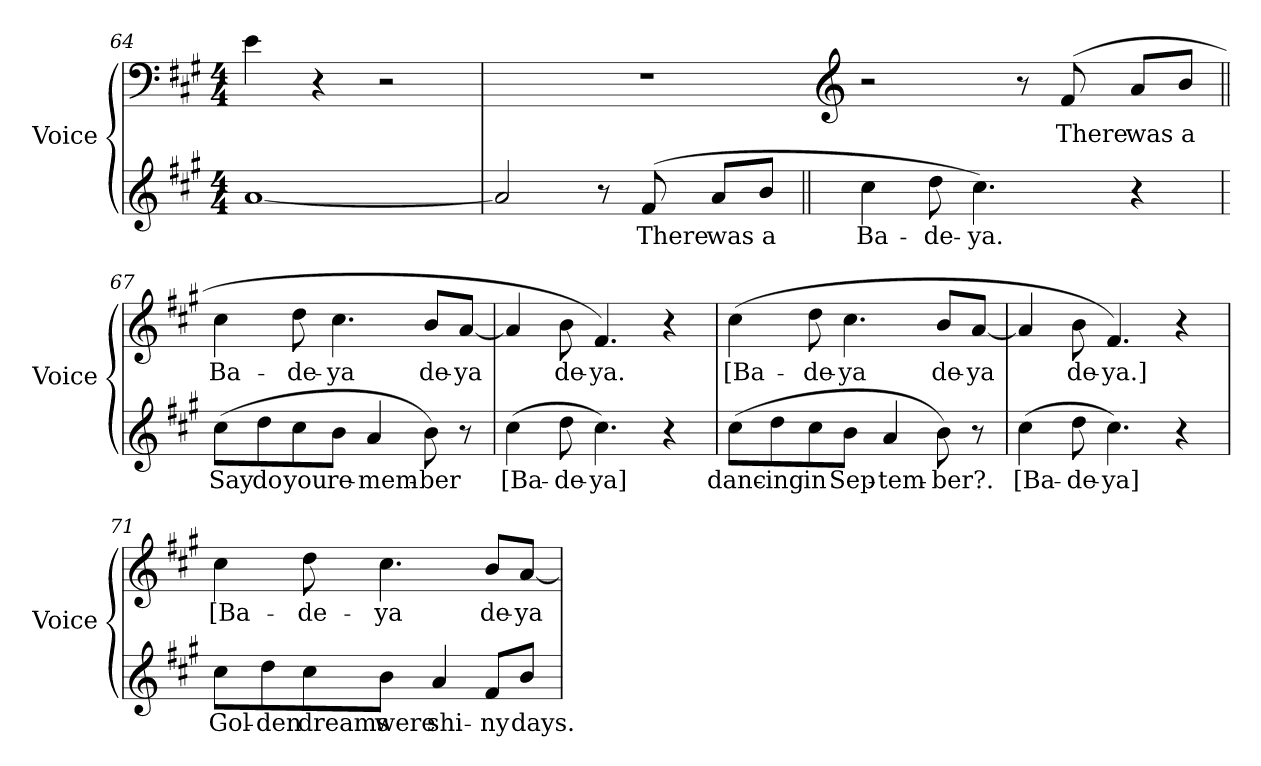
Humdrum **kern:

**kern	**text	**kern	**text
*part2	*part2	*part1	*part1
*staff2	*staff2	*staff1	*staff1
*I"Voice	*	*I"Voice	*
*I'Voice	*	*I'Voice	*
*clefG2	*	*clefF4	*
*k[f#c#g#]	*	*k[f#c#g#]	*
*A:	*	*A:	*
*M4/4	*	*M4/4	*
=64	=64	=64	=64
[1ai	.	4ei\	.
.	.	4r	.
.	.	2r	.
!!LO:LB:g=z
=65	=65	=65	=65
2ai/]	.	1r	.
8r	.	.	.
!	!LO:LY:b:color=#000000	!	!
(8f#i/	There	.	.
!	!LO:LY:b:color=#000000	!	!
8ai/L	was	.	.
!	!LO:LY:b:color=#000000	!	!
8bi/J	a	.	.
!!LO:LB:g=z
=66||	=66	=66	=66
*	*	*clefG2	*
!	!LO:LY:b:color=#000000	!	!
4cc#i\	Ba-	2r	.
!	!LO:LY:b:color=#000000	!	!
8ddi\	-de-	.	.
!	!LO:LY:b:color=#000000	!	!
4.cc#i\)	-ya.	.	.
.	.	8r	.
!	!	!	!LO:LY:b:color=#000000
.	.	(8f#i/	There
!	!	!	!LO:LY:b:color=#000000
4r	.	8ai/L	was
!	!	!	!LO:LY:b:color=#000000
.	.	8bi/J	a
=67	=67||	=67||	=67||
!	!LO:LY:b:color=#000000	!	!
!	!	!	!LO:LY:b:color=#000000
(8cc#i\L	Say	4cc#i\	Ba-
!	!LO:LY:b:color=#000000	!	!
8ddi\	do	.	.
!	!LO:LY:b:color=#000000	!	!
!	!	!	!LO:LY:b:color=#000000
8cc#i\	you	8ddi\	-de-
!	!LO:LY:b:color=#000000	!	!
!	!	!	!LO:LY:b:color=#000000
8bi\J	re-	4.cc#i\	-ya
!	!LO:LY:b:color=#000000	!	!
4ai/	-mem-	.	.
!	!LO:LY:b:color=#000000	!	!
!	!	!	!LO:LY:b:color=#000000
8bi\)	-ber	8bi/L	de-
!	!	!	!LO:LY:b:color=#000000
8r	.	[8ai/J	-ya
=68	=68	=68	=68
!	!LO:LY:b:color=#000000	!	!
(4cc#i\	[Ba-	4ai/]	.
!	!LO:LY:b:color=#000000	!	!
!	!	!	!LO:LY:b:color=#000000
8ddi\	-de-	8bi\	de-
!	!LO:LY:b:color=#000000	!	!
!	!	!	!LO:LY:b:color=#000000
4.cc#i\)	-ya]	4.f#i/)	-ya.
4r	.	4r	.
!!LO:LB:g=z
=69	=69	=69	=69
!	!LO:LY:b:color=#000000	!	!
!	!	!	!LO:LY:b:color=#000000
(8cc#i\L	danc-	(4cc#i\	[Ba-
!	!LO:LY:b:color=#000000	!	!
8ddi\	-ing	.	.
!	!LO:LY:b:color=#000000	!	!
!	!	!	!LO:LY:b:color=#000000
8cc#i\	in	8ddi\	-de-
!	!LO:LY:b:color=#000000	!	!
!	!	!	!LO:LY:b:color=#000000
8bi\J	Sep-	4.cc#i\	-ya
!	!LO:LY:b:color=#000000	!	!
4ai/	-tem-	.	.
!	!LO:LY:b:color=#000000	!	!
!	!	!	!LO:LY:b:color=#000000
8bi\)	-ber?.	8bi/L	de-
!	!	!	!LO:LY:b:color=#000000
8r	.	[8ai/J	-ya
!!LO:LB:g=z
=70	=70	=70	=70
!	!LO:LY:b:color=#000000	!	!
(4cc#i\	[Ba-	4ai/]	.
!	!LO:LY:b:color=#000000	!	!
!	!	!	!LO:LY:b:color=#000000
8ddi\	-de-	8bi\	de-
!	!LO:LY:b:color=#000000	!	!
!	!	!	!LO:LY:b:color=#000000
4.cc#i\)	-ya]	4.f#i/)	-ya.]
4r	.	4r	.
=71	=71	=71	=71
!	!LO:LY:b:color=#000000	!	!
!	!	!	!LO:LY:b:color=#000000
8cc#i\L	Gol-	4cc#i\	[Ba-
!	!LO:LY:b:color=#000000	!	!
8ddi\	-den	.	.
!	!LO:LY:b:color=#000000	!	!
!	!	!	!LO:LY:b:color=#000000
8cc#i\	dreams	8ddi\	-de-
!	!LO:LY:b:color=#000000	!	!
!	!	!	!LO:LY:b:color=#000000
8bi\J	were	4.cc#i\	-ya
!	!LO:LY:b:color=#000000	!	!
4ai/	shi-	.	.
!	!LO:LY:b:color=#000000	!	!
!	!	!	!LO:LY:b:color=#000000
8f#i/L	-ny	8bi/L	de-
!	!LO:LY:b:color=#000000	!	!
!	!	!	!LO:LY:b:color=#000000
8bi/J	days.	[8ai/J	-ya
=	=	=	=
*-	*-	*-	*-
